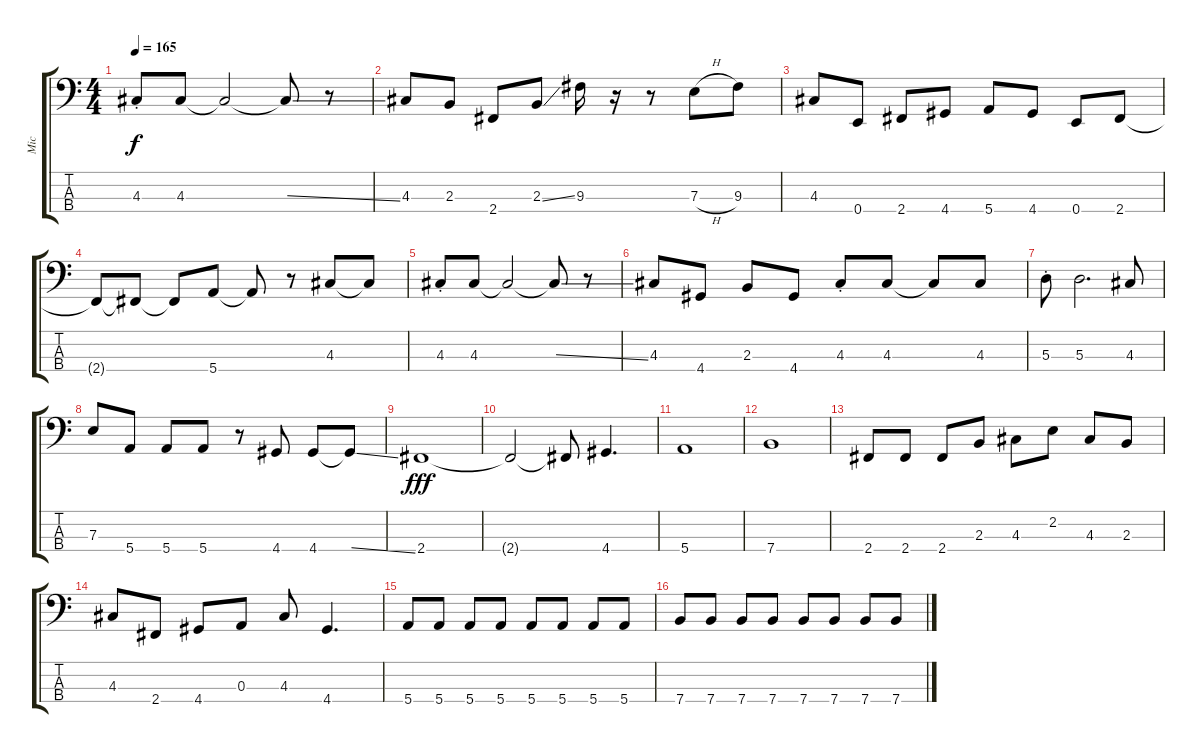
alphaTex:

\track ("Mic" "Mic") {instrument electricbassfinger}
\staff {score tabs}
\tuning (G2 D2 A1 E1) {hide}
\ts (4 4)
\tempo 165
\clef f4
\ks c
4.3{st}.8{dy f} 4.3.8 4.3{t}.2 4.3{ss t}.8 r.8 |
4.3.8 2.3.8 2.4.8 2.3{ss}.8 9.3.16 r.16 r.8 7.3{h}.8 9.3.8 |
4.3.8 0.4.8 2.4.8 4.4.8 5.4.8 4.4.8 0.4.8 2.4.8 |
2.4{t}.8 2.4{t}.8 2.4{t}.8 5.4.8 5.4{t}.8 r.8 4.3.8 4.3{t}.8 |
4.3{st}.8 4.3.8 4.3{t}.2 4.3{ss t}.8 r.8 |
4.3.8 4.4.8 2.3.8 4.4.8 4.3{st}.8 4.3.8 4.3{t}.8 4.3.8 |
5.3{st}.8 5.3.2{d} 4.3.8 |
7.3.8 5.4.8 5.4.8 5.4.8 r.8 4.4.8 4.4.8 4.4{ss t}.8 |
2.4.1{dy fff} |
2.4{t}.2 2.4{t}.8 4.4.4{d} |
5.4.1 |
7.4.1 |
2.4.8 2.4.8 2.4.8 2.3.8 4.3.8 2.2.8 4.3.8 2.3.8 |
4.3.8 2.4.8 4.4.8 0.3.8 4.3.8 4.4.4{d} |
5.4.8 5.4.8 5.4.8 5.4.8 5.4.8 5.4.8 5.4.8 5.4.8 |
7.4.8 7.4.8 7.4.8 7.4.8 7.4.8 7.4.8 7.4.8 7.4.8
